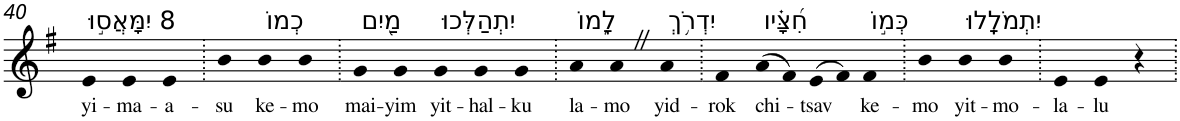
**kern	**text
*part1	*part1
*staff1	*staff1
*I"Piano	*
*I'Pno	*
!!LO:PB:g=z
*clefG2	*
*k[f#]	*
*G:	*
=40	=40
!LO:TX:a:t=8 יִמָּאֲס֣וּ	!
!	!LO:LY:b
4e	yi-
!	!LO:LY:b
4e	-ma-
!	!LO:LY:b
4e	-a-
=41.	=41.
!	!LO:LY:b
4b	-su
!LO:TX:a:t=כְמוֹ	!
!	!LO:LY:b
4b	ke-
!	!LO:LY:b
4b	-mo
=42.	=42.
!LO:TX:a:t=מַ֭יִם	!
!	!LO:LY:b
4g	mai-
!	!LO:LY:b
4g	-yim
!LO:TX:a:t=יִתְהַלְּכוּ	!
!	!LO:LY:b
4g	yit-
!	!LO:LY:b
4g	-hal-
!	!LO:LY:b
4g	-ku
=43.	=43.
!LO:TX:a:t=לָ֑מוֹ	!
!	!LO:LY:b
4a	la-
!	!LO:LY:b
4aZ	-mo
!LO:TX:a:t=יִדְרֹ֥ךְ	!
!	!LO:LY:b
4a	yid-
=44.	=44.
!	!LO:LY:b
4f#	-rok
!LO:TX:a:t=חִ֝צָּ֗יו	!
!	!LO:LY:b
(>8a	chi-
8f#)	.
!	!LO:LY:b
(>8e	-tsav
8f#)	.
!LO:TX:a:t=כְּמ֣וֹ	!
!	!LO:LY:b
4f#	ke-
=45.	=45.
!	!LO:LY:b
4b	-mo
!LO:TX:a:t=יִתְמֹלָֽלוּ	!
!	!LO:LY:b
4b	yit-
!	!LO:LY:b
4b	-mo-
=46.	=46.
!	!LO:LY:b
4e	-la-
!	!LO:LY:b
4e	-lu
4r	.
=.	=.
*-	*-
